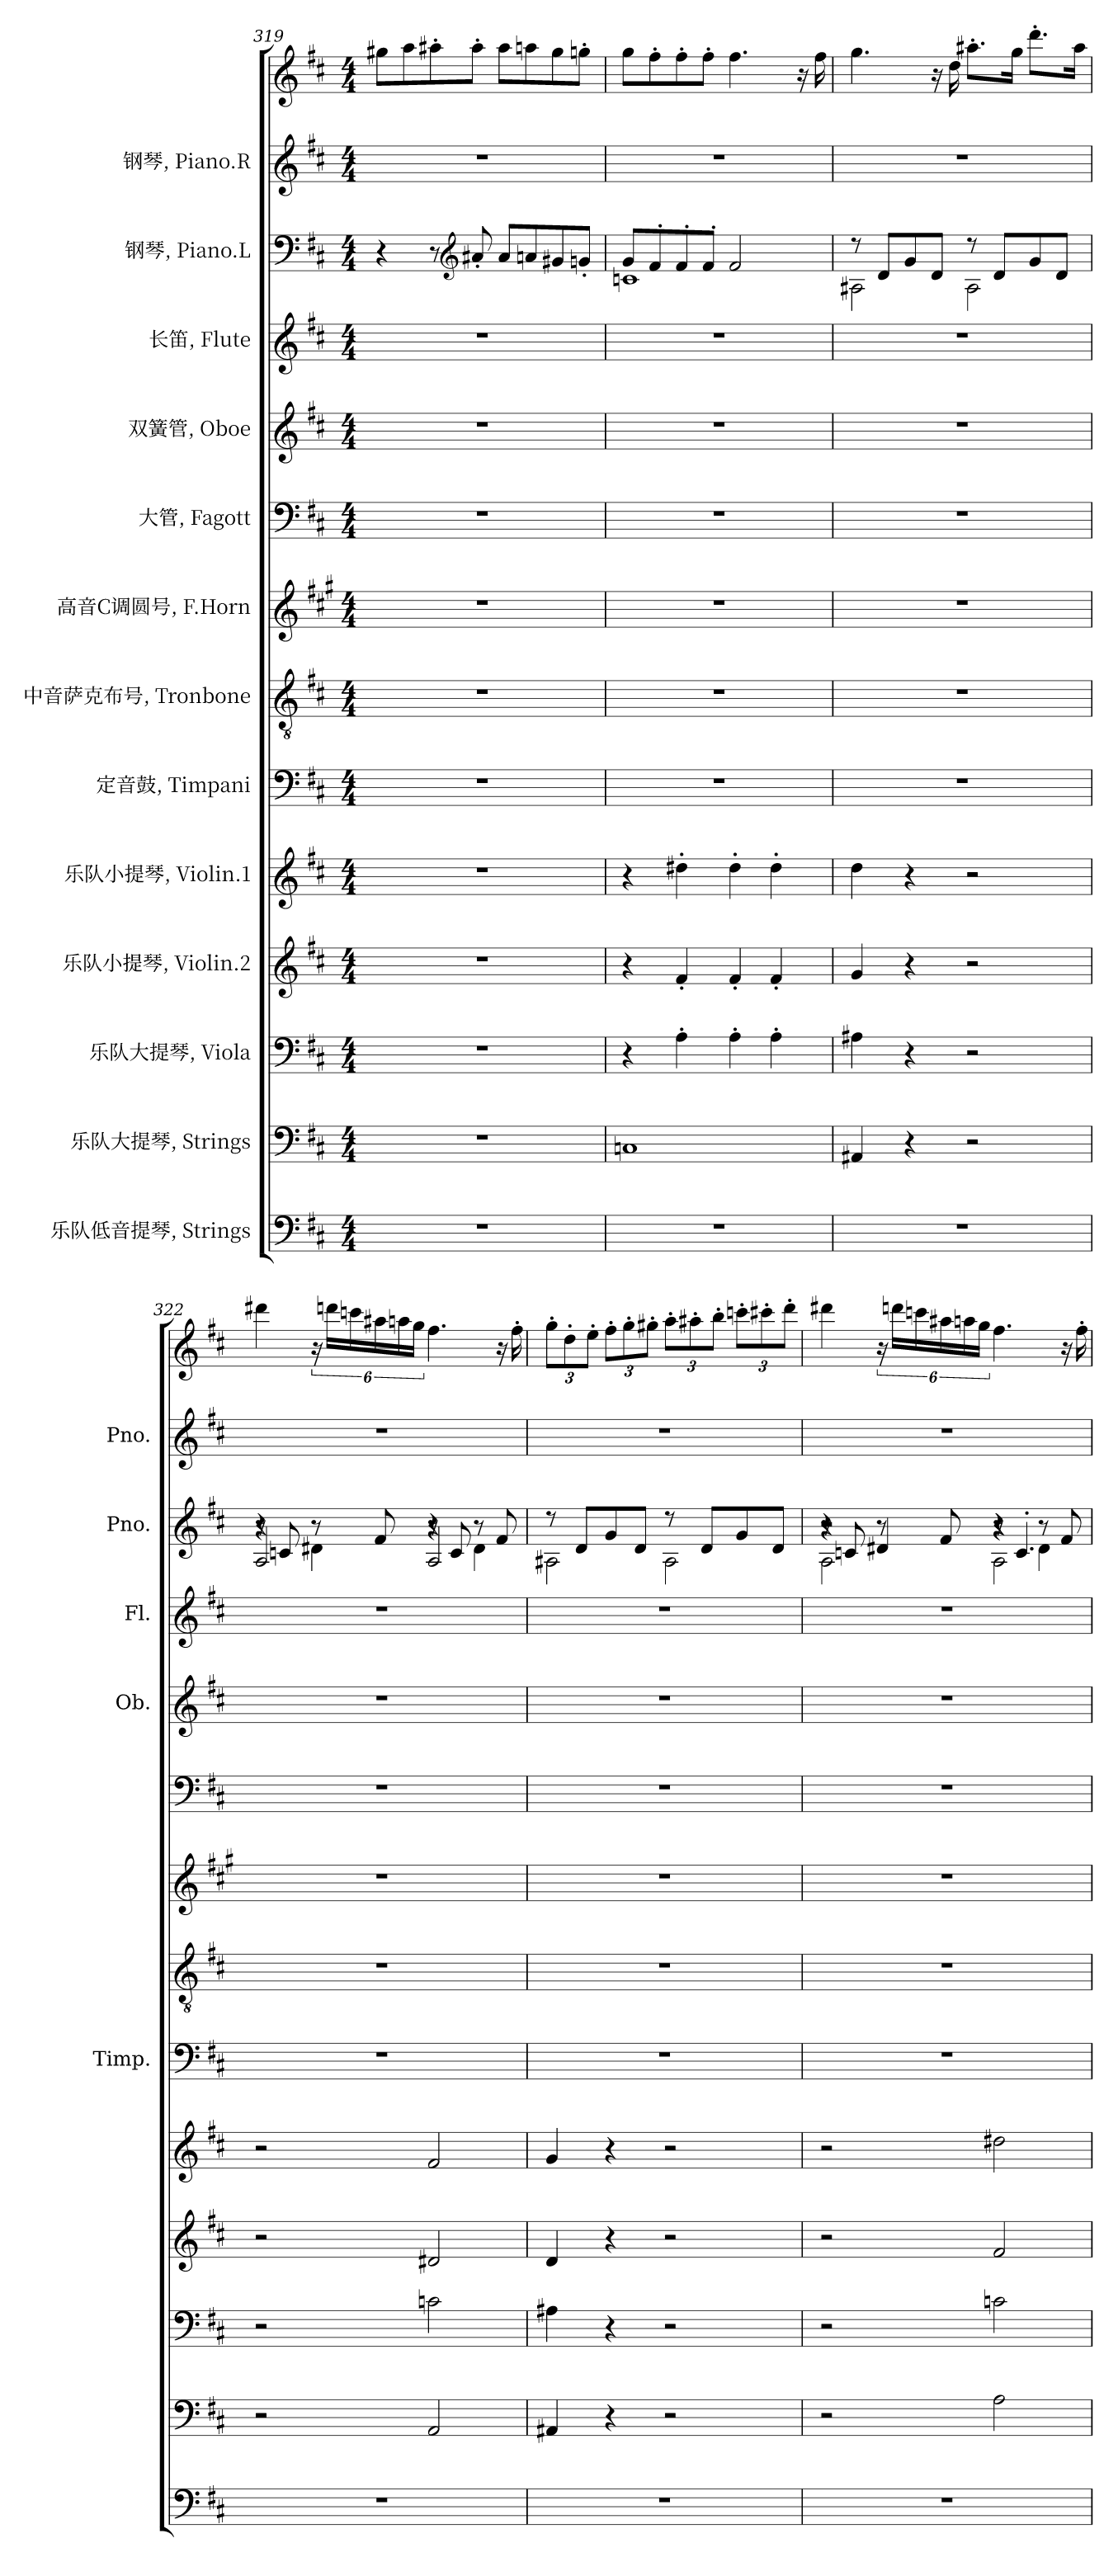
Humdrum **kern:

**kern	**kern	**kern	**kern	**kern	**kern	**kern	**kern	**kern	**kern	**kern	**kern	**kern	**kern
*part13	*part12	*part11	*part10	*part9	*part8	*part7	*part6	*part5	*part4	*part3	*part2	*part1	*part1
*staff14	*staff13	*staff12	*staff11	*staff10	*staff9	*staff8	*staff7	*staff6	*staff5	*staff4	*staff3	*staff2	*staff1
*I"乐队低音提琴, Strings	*I"乐队大提琴, Strings	*I"乐队大提琴, Viola	*I"乐队小提琴, Violin.2	*I"乐队小提琴, Violin.1	*I"定音鼓, Timpani	*I"中音萨克布号, Tronbone	*I"高音C调圆号, F.Horn	*I"大管, Fagott	*I"双簧管, Oboe	*I"长笛, Flute	*I"钢琴, Piano.L	*I"钢琴, Piano.R	*
*	*	*	*	*	*I'Timp.	*	*	*	*I'Ob.	*I'Fl.	*I'Pno.	*I'Pno.	*
!!LO:PB:g=z
*clefF4	*clefF4	*clefF4	*clefG2	*clefG2	*clefF4	*clefGv2	*clefG2	*clefF4	*clefG2	*clefG2	*clefF4	*clefG2	*clefG2
*ITrd7c12	*	*	*	*	*	*	*ITrd4c7	*	*	*	*	*	*
*k[f#c#]	*k[f#c#]	*k[f#c#]	*k[f#c#]	*k[f#c#]	*k[f#c#]	*k[f#c#]	*k[f#c#]	*k[f#c#]	*k[f#c#]	*k[f#c#]	*k[f#c#]	*k[f#c#]	*k[f#c#]
*M4/4	*M4/4	*M4/4	*M4/4	*M4/4	*M4/4	*M4/4	*M4/4	*M4/4	*M4/4	*M4/4	*M4/4	*M4/4	*M4/4
=319	=319	=319	=319	=319	=319	=319	=319	=319	=319	=319	=319	=319	=319
1r	1r	1r	1r	1r	1r	1r	1r	1r	1r	1r	4r	1r	8gg#X\L
.	.	.	.	.	.	.	.	.	.	.	.	.	8aa\
.	.	.	.	.	.	.	.	.	.	.	8r	.	8aa#X'\
*	*	*	*	*	*	*	*	*	*	*	*clefG2	*	*
.	.	.	.	.	.	.	.	.	.	.	8a#X'/	.	8aa#'\J
.	.	.	.	.	.	.	.	.	.	.	8a#/L	.	8aa#\L
.	.	.	.	.	.	.	.	.	.	.	8an/	.	8aan\
.	.	.	.	.	.	.	.	.	.	.	8g#X/	.	8gg#\
.	.	.	.	.	.	.	.	.	.	.	8gn'/J	.	8ggn'\J
=320	=320	=320	=320	=320	=320	=320	=320	=320	=320	=320	=320	=320	=320
*	*	*	*	*	*	*	*	*	*	*	*^	*	*
1r	1Cn	4r	4r	4r	1r	1r	1r	1r	1r	1r	8g/L	1cn	1r	8gg\L
.	.	.	.	.	.	.	.	.	.	.	8f#'/	.	.	8ff#'\
.	.	4A'\	4f#'/	4dd#X'\	.	.	.	.	.	.	8f#'/	.	.	8ff#'\
.	.	.	.	.	.	.	.	.	.	.	8f#'/J	.	.	8ff#'\J
.	.	4A'\	4f#'/	4dd#'\	.	.	.	.	.	.	2f#/	.	.	4.ff#\
.	.	4A'\	4f#'/	4dd#'\	.	.	.	.	.	.	.	.	.	.
.	.	.	.	.	.	.	.	.	.	.	.	.	.	16r
.	.	.	.	.	.	.	.	.	.	.	.	.	.	16ff#\
=321	=321	=321	=321	=321	=321	=321	=321	=321	=321	=321	=321	=321	=321	=321
1r	4AA#X/	4A#X\	4g/	4dd\	1r	1r	1r	1r	1r	1r	8r	2A#X\	1r	4.gg\
.	.	.	.	.	.	.	.	.	.	.	8d/L	.	.	.
.	4r	4r	4r	4r	.	.	.	.	.	.	8g/	.	.	.
.	.	.	.	.	.	.	.	.	.	.	8d/J	.	.	16r
.	.	.	.	.	.	.	.	.	.	.	.	.	.	16dd\
.	2r	2r	2r	2r	.	.	.	.	.	.	8r	2A#\	.	8.aa#X'\L
.	.	.	.	.	.	.	.	.	.	.	8d/L	.	.	.
.	.	.	.	.	.	.	.	.	.	.	.	.	.	16gg\Jk
.	.	.	.	.	.	.	.	.	.	.	8g/	.	.	8.ddd'\L
.	.	.	.	.	.	.	.	.	.	.	8d/J	.	.	.
.	.	.	.	.	.	.	.	.	.	.	.	.	.	16aa#\Jk
!!LO:PB:g=z
=322	=322	=322	=322	=322	=322	=322	=322	=322	=322	=322	=322	=322	=322	=322
*	*	*	*	*	*	*	*	*	*	*	*	*^	*	*
1r	2r	2r	2r	2r	1r	1r	1r	1r	1r	1r	8r	4r	2A/	1r	4ddd#X\
.	.	.	.	.	.	.	.	.	.	.	8cn/	.	.	.	.
.	.	.	.	.	.	.	.	.	.	.	8r	4d#X\	.	.	24r
.	.	.	.	.	.	.	.	.	.	.	.	.	.	.	24dddn\LL
.	.	.	.	.	.	.	.	.	.	.	.	.	.	.	24cccn\
*	*	*	*	*	*	*	*	*	*	*	*	*	*	*	*Xbrackettup
.	.	.	.	.	.	.	.	.	.	.	8f#/	.	.	.	24aa#X\
.	.	.	.	.	.	.	.	.	.	.	.	.	.	.	24aan\
.	.	.	.	.	.	.	.	.	.	.	.	.	.	.	24gg\JJ
.	2AA/	2cn\	2d#X/	2f#/	.	.	.	.	.	.	8r	4r	2A/	.	4.ff#\
.	.	.	.	.	.	.	.	.	.	.	8c/	.	.	.	.
.	.	.	.	.	.	.	.	.	.	.	8r	4d#\	.	.	.
.	.	.	.	.	.	.	.	.	.	.	8f#/	.	.	.	16r
.	.	.	.	.	.	.	.	.	.	.	.	.	.	.	16ff#'\
*	*	*	*	*	*	*	*	*	*	*	*	*v	*v	*	*
=323	=323	=323	=323	=323	=323	=323	=323	=323	=323	=323	=323	=323	=323	=323
1r	4AA#X/	4A#X\	4d/	4g/	1r	1r	1r	1r	1r	1r	8r	2A#X\	1r	12gg'\L
.	.	.	.	.	.	.	.	.	.	.	.	.	.	12dd'\
.	.	.	.	.	.	.	.	.	.	.	8d/L	.	.	.
.	.	.	.	.	.	.	.	.	.	.	.	.	.	12ee'\J
.	4r	4r	4r	4r	.	.	.	.	.	.	8g/	.	.	12ff#'\L
.	.	.	.	.	.	.	.	.	.	.	.	.	.	12gg'\
.	.	.	.	.	.	.	.	.	.	.	8d/J	.	.	.
.	.	.	.	.	.	.	.	.	.	.	.	.	.	12gg#X'\J
.	2r	2r	2r	2r	.	.	.	.	.	.	8r	2A#\	.	12aa'\L
.	.	.	.	.	.	.	.	.	.	.	.	.	.	12aa#X'\
.	.	.	.	.	.	.	.	.	.	.	8d/L	.	.	.
.	.	.	.	.	.	.	.	.	.	.	.	.	.	12bb'\J
.	.	.	.	.	.	.	.	.	.	.	8g/	.	.	12cccn'\L
.	.	.	.	.	.	.	.	.	.	.	.	.	.	12ccc#X'\
.	.	.	.	.	.	.	.	.	.	.	8d/J	.	.	.
.	.	.	.	.	.	.	.	.	.	.	.	.	.	12ddd'\J
!!LO:PB:g=z
=324	=324	=324	=324	=324	=324	=324	=324	=324	=324	=324	=324	=324	=324	=324
*	*	*	*	*	*	*	*	*	*	*	*^	*^	*	*
1r	2r	2r	2r	2r	1r	1r	1r	1r	1r	1r	8r	2r	4r	2A\	1r	4ddd#X\
.	.	.	.	.	.	.	.	.	.	.	8cn/	.	.	.	.	.
*	*	*	*	*	*	*	*	*	*	*	*	*	*	*	*	*brackettup
.	.	.	.	.	.	.	.	.	.	.	8r	.	4d#X/	.	.	24r
.	.	.	.	.	.	.	.	.	.	.	.	.	.	.	.	24dddn\LL
.	.	.	.	.	.	.	.	.	.	.	.	.	.	.	.	24cccn\
*	*	*	*	*	*	*	*	*	*	*	*	*	*	*	*	*Xbrackettup
.	.	.	.	.	.	.	.	.	.	.	8f#/	.	.	.	.	24aa#X\
.	.	.	.	.	.	.	.	.	.	.	.	.	.	.	.	24aan\
.	.	.	.	.	.	.	.	.	.	.	.	.	.	.	.	24gg\JJ
.	2A\	2cn\	2f#/	2dd#X\	.	.	.	.	.	.	4r	4r	8r	2A\	.	4.ff#\
.	.	.	.	.	.	.	.	.	.	.	.	.	4.c'/	.	.	.
.	.	.	.	.	.	.	.	.	.	.	8r	4d#\	.	.	.	.
.	.	.	.	.	.	.	.	.	.	.	8f#/	.	.	.	.	16r
.	.	.	.	.	.	.	.	.	.	.	.	.	.	.	.	16ff#'\
*	*	*	*	*	*	*	*	*	*	*	*v	*v	*v	*v	*	*
=	=	=	=	=	=	=	=	=	=	=	=	=	=
*-	*-	*-	*-	*-	*-	*-	*-	*-	*-	*-	*-	*-	*-
